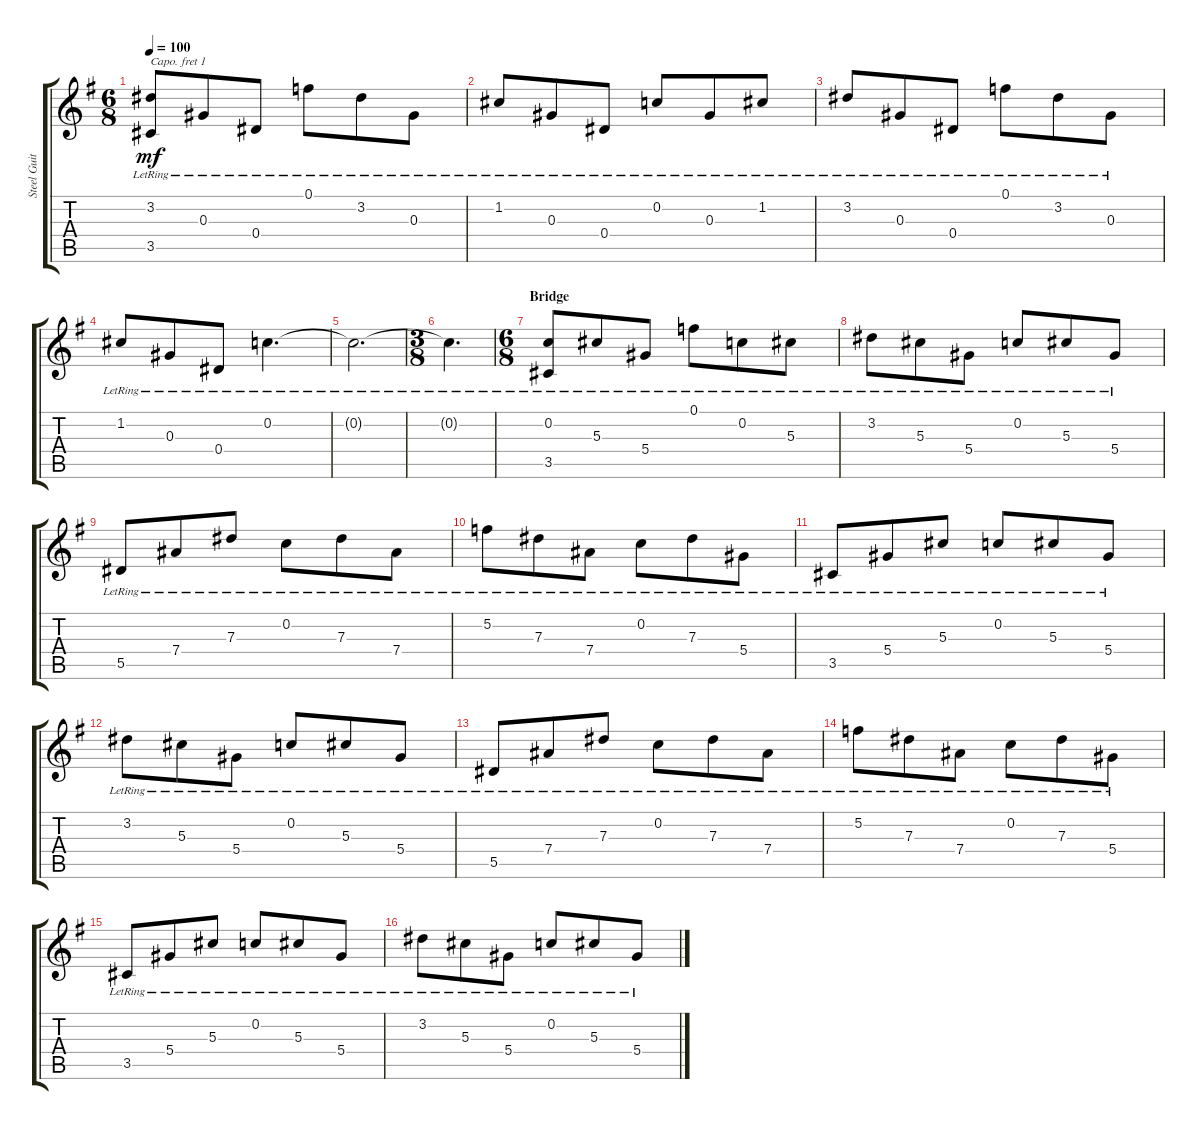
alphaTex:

\track ("Steel Guitar" "Steel Guit") {instrument acousticguitarsteel}
\staff {score tabs}
\capo 1
\tuning (E4 B3 G3 D3 A2 E2) {hide}
\ts (6 8)
\tempo 100
\clef g2
\ks eminor
(3.2{lr} 3.5{lr}).8{dy mf} 0.3{lr}.8 0.4{lr}.8 0.1{lr}.8 3.2{lr}.8 0.3{lr}.8 |
1.2{lr}.8 0.3{lr}.8 0.4{lr}.8 0.2{lr}.8 0.3{lr}.8 1.2{lr}.8 |
3.2{lr}.8 0.3{lr}.8 0.4{lr}.8 0.1{lr}.8 3.2{lr}.8 0.3{lr}.8 |
1.2{lr}.8 0.3{lr}.8 0.4{lr}.8 0.2{lr}.4{d} |
0.2{lr t}.2{d} |
\ts (3 8)
0.2{lr t}.4{d} |
\ts (6 8)
\section ("" "Bridge")
(0.2{lr} 3.5{lr}).8 5.3{lr}.8 5.4{lr}.8 0.1{lr}.8 0.2{lr}.8 5.3{lr}.8 |
3.2{lr}.8 5.3{lr}.8 5.4{lr}.8 0.2{lr}.8 5.3{lr}.8 5.4{lr}.8 |
5.5{lr}.8 7.4{lr}.8 7.3{lr}.8 0.2{lr}.8 7.3{lr}.8 7.4{lr}.8 |
5.2{lr}.8 7.3{lr}.8 7.4{lr}.8 0.2{lr}.8 7.3{lr}.8 5.4{lr}.8 |
3.5{lr}.8 5.4{lr}.8 5.3{lr}.8 0.2{lr}.8 5.3{lr}.8 5.4{lr}.8 |
3.2{lr}.8 5.3{lr}.8 5.4{lr}.8 0.2{lr}.8 5.3{lr}.8 5.4{lr}.8 |
5.5{lr}.8 7.4{lr}.8 7.3{lr}.8 0.2{lr}.8 7.3{lr}.8 7.4{lr}.8 |
5.2{lr}.8 7.3{lr}.8 7.4{lr}.8 0.2{lr}.8 7.3{lr}.8 5.4{lr}.8 |
3.5{lr}.8 5.4{lr}.8 5.3{lr}.8 0.2{lr}.8 5.3{lr}.8 5.4{lr}.8 |
3.2{lr}.8 5.3{lr}.8 5.4{lr}.8 0.2{lr}.8 5.3{lr}.8 5.4{lr}.8
